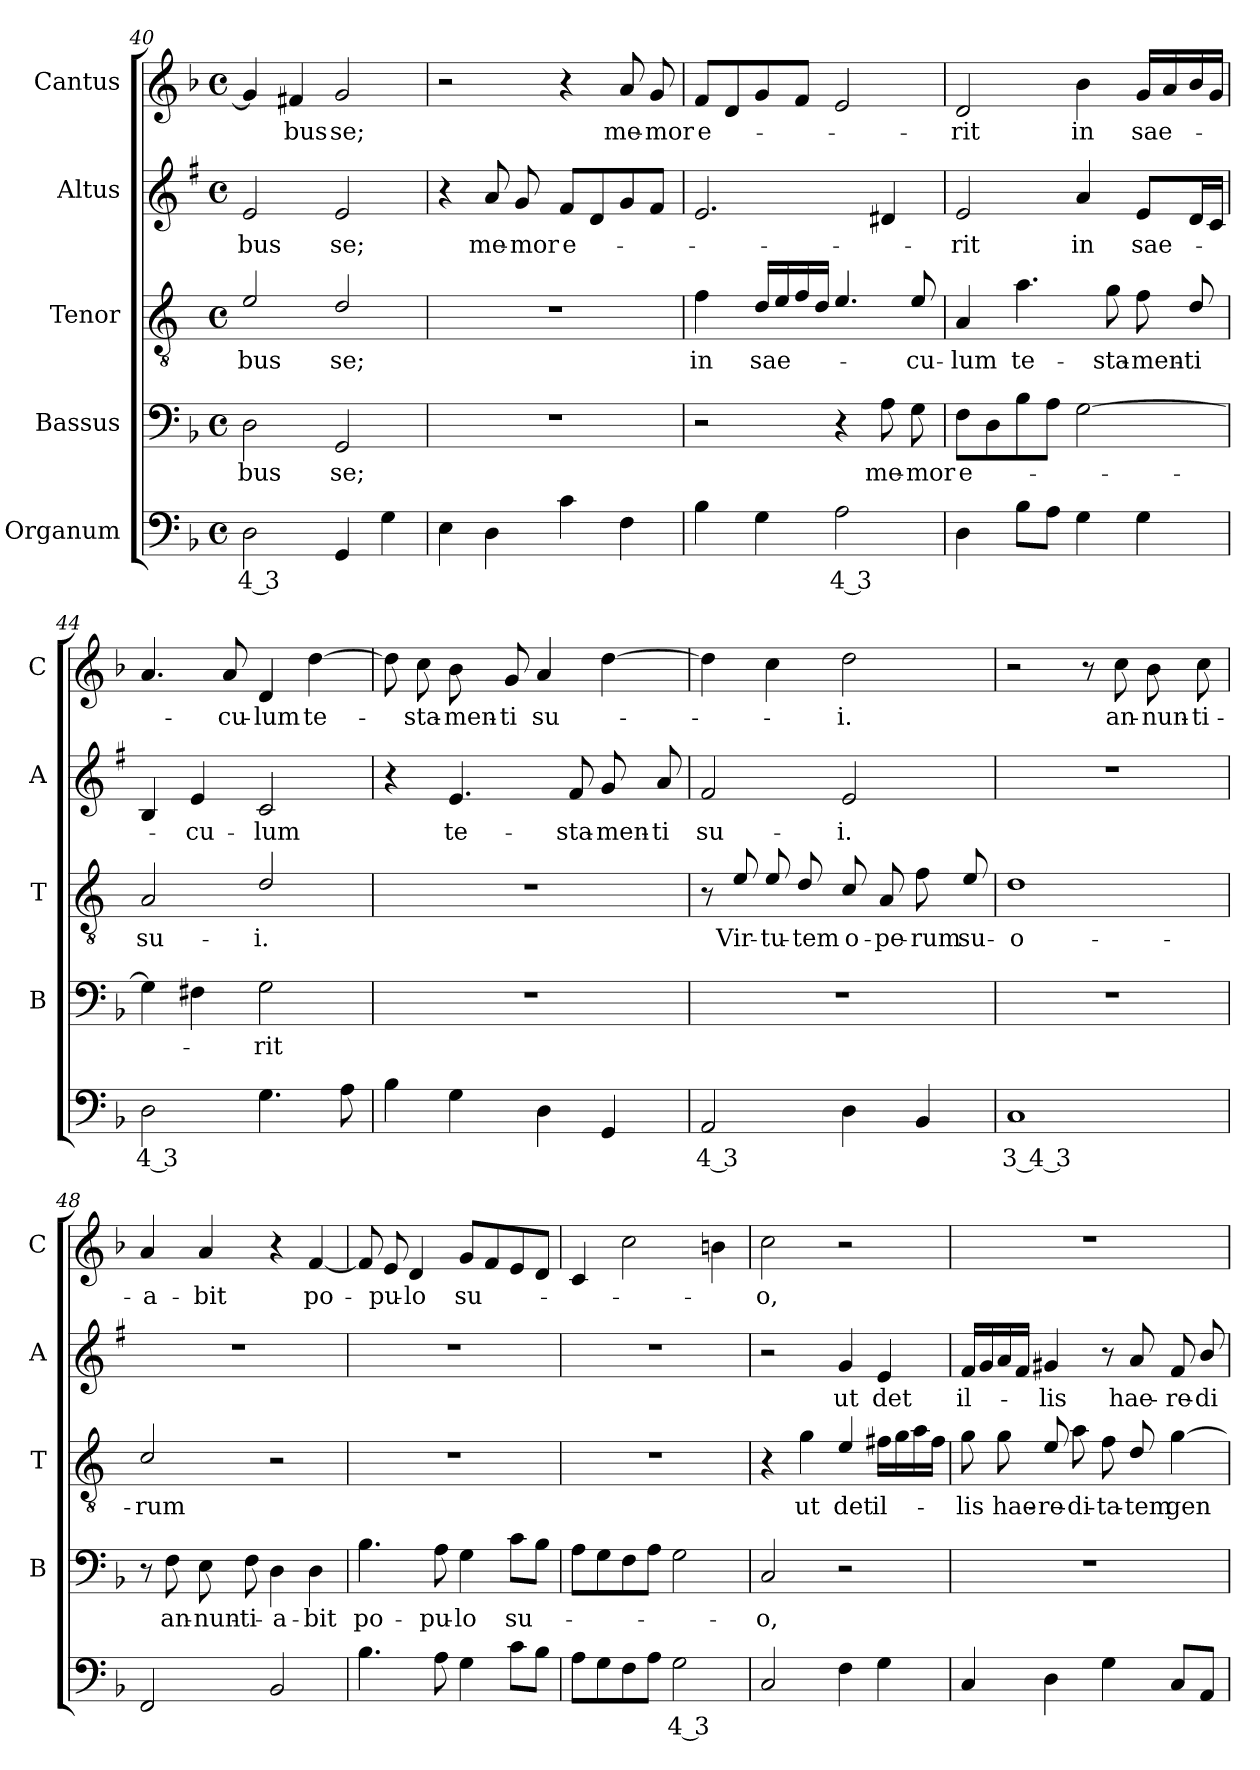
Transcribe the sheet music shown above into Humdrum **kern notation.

**kern	**text	**kern	**text	**kern	**text	**kern	**text	**kern	**text
*part5	*part5	*part4	*part4	*part3	*part3	*part2	*part2	*part1	*part1
*staff5	*staff5	*staff4	*staff4	*staff3	*staff3	*staff2	*staff2	*staff1	*staff1
*I"Organum	*	*I"Bassus	*	*I"Tenor	*	*I"Altus	*	*I"Cantus	*
*	*	*I'B	*	*I'T	*	*I'A	*	*I'C	*
*clefF4	*	*clefF4	*	*clefGv2	*	*clefG2	*	*clefG2	*
*	*	*	*	*ITrd4c7	*	*ITrd1c2	*	*	*
*k[b-]	*	*k[b-]	*	*k[b-]	*	*k[b-]	*	*k[b-]	*
*F:	*	*F:	*	*F:	*	*F:	*	*F:	*
*M4/4	*	*M4/4	*	*M4/4	*	*M4/4	*	*M4/4	*
*met(c)	*	*met(c)	*	*met(c)	*	*met(c)	*	*met(c)	*
=40	=40	=40	=40	=40	=40	=40	=40	=40	=40
!	!LO:LY:b	!	!LO:LY:b	!	!LO:LY:b	!	!LO:LY:b	!	!
2D\	4 3	2D\	-bus	2A/	-bus	2d/	-bus	4g/]	.
!	!	!	!	!	!	!	!	!	!LO:LY:b
.	.	.	.	.	.	.	.	4f#X/	-bus
!	!	!	!LO:LY:b	!	!LO:LY:b	!	!LO:LY:b	!	!LO:LY:b
4GG/	.	2GG/	se;	2G/	se;	2d/	se;	2g/	se;
4G\	.	.	.	.	.	.	.	.	.
=41	=41	=41	=41	=41	=41	=41	=41	=41	=41
4E\	.	1r	.	1r	.	4r	.	2r	.
!	!	!	!	!	!	!	!LO:LY:b	!	!
4D\	.	.	.	.	.	8g/	me-	.	.
!	!	!	!	!	!	!	!LO:LY:b	!	!
.	.	.	.	.	.	8f/	-mor	.	.
!	!	!	!	!	!	!	!LO:LY:b	!	!
4c\	.	.	.	.	.	8e/L	e-	4r	.
.	.	.	.	.	.	8c/	.	.	.
!	!	!	!	!	!	!	!	!	!LO:LY:b
4F\	.	.	.	.	.	8f/	.	8a/	me-
!	!	!	!	!	!	!	!	!	!LO:LY:b
.	.	.	.	.	.	8e/J	.	8g/	-mor
!!LO:LB:g=z
=42	=42	=42	=42	=42	=42	=42	=42	=42	=42
!	!	!	!	!	!LO:LY:b	!	!	!	!LO:LY:b
4B-\	.	2r	.	4B-\	in	2.d/	.	8f/L	e-
.	.	.	.	.	.	.	.	8d/	.
!	!	!	!	!	!LO:LY:b	!	!	!	!
4G\	.	.	.	16G/LL	sae-	.	.	8g/	.
.	.	.	.	16A/	.	.	.	.	.
.	.	.	.	16B-/	.	.	.	8f/J	.
.	.	.	.	16G/JJ	.	.	.	.	.
!	!LO:LY:b	!	!	!	!	!	!	!	!
2A\	4 3	4r	.	4.A/	.	.	.	2e/	.
!	!	!	!LO:LY:b	!	!	!	!	!	!
.	.	8A\	me-	.	.	4c#X/	.	.	.
!	!	!	!LO:LY:b	!	!LO:LY:b	!	!	!	!
.	.	8G\	-mor	8A/	-cu-	.	.	.	.
=43	=43	=43	=43	=43	=43	=43	=43	=43	=43
!	!	!	!LO:LY:b	!	!LO:LY:b	!	!LO:LY:b	!	!LO:LY:b
4D\	.	8F\L	e-	4D/	-lum	2d/	-rit	2d/	-rit
.	.	8D\	.	.	.	.	.	.	.
!	!	!	!	!	!LO:LY:b	!	!	!	!
8B-\L	.	8B-\	.	4.d\	te-	.	.	.	.
8A\J	.	8A\J	.	.	.	.	.	.	.
!	!	!	!	!	!	!	!LO:LY:b	!	!LO:LY:b
4G\	.	[2G\	.	.	.	4g/	in	4b-\	in
!	!	!	!	!	!LO:LY:b	!	!	!	!
.	.	.	.	8c\	-sta-	.	.	.	.
!	!	!	!	!	!LO:LY:b	!	!LO:LY:b	!	!LO:LY:b
4G\	.	.	.	8B-\	-men-	8d/L	sae-	16g/LL	sae-
.	.	.	.	.	.	.	.	16a/	.
!	!	!	!	!	!LO:LY:b	!	!	!	!
.	.	.	.	8G/	-ti	16c/L	.	16b-/	.
.	.	.	.	.	.	16B-/JJ	.	16g/JJ	.
=44	=44	=44	=44	=44	=44	=44	=44	=44	=44
!	!LO:LY:b	!	!	!	!LO:LY:b	!	!	!	!
2D\	4 3	4G\]	.	2D/	su-	4A/	.	4.a/	.
!	!	!	!	!	!	!	!LO:LY:b	!	!
.	.	4F#X\	.	.	.	4d/	-cu-	.	.
!	!	!	!	!	!	!	!	!	!LO:LY:b
.	.	.	.	.	.	.	.	8a/	-cu-
!	!	!	!LO:LY:b	!	!LO:LY:b	!	!LO:LY:b	!	!LO:LY:b
4.G\	.	2G\	-rit	2G/	-i.	2B-/	-lum	4d/	-lum
!	!	!	!	!	!	!	!	!	!LO:LY:b
.	.	.	.	.	.	.	.	[4dd\	te-
8A\	.	.	.	.	.	.	.	.	.
=45	=45	=45	=45	=45	=45	=45	=45	=45	=45
4B-\	.	1r	.	1r	.	4r	.	8dd\]	.
!	!	!	!	!	!	!	!	!	!LO:LY:b
.	.	.	.	.	.	.	.	8cc\	-sta-
!	!	!	!	!	!	!	!LO:LY:b	!	!LO:LY:b
4G\	.	.	.	.	.	4.d/	te-	8b-\	-men-
!	!	!	!	!	!	!	!	!	!LO:LY:b
.	.	.	.	.	.	.	.	8g/	-ti
!	!	!	!	!	!	!	!	!	!LO:LY:b
4D\	.	.	.	.	.	.	.	4a/	su-
!	!	!	!	!	!	!	!LO:LY:b	!	!
.	.	.	.	.	.	8e/	-sta-	.	.
!	!	!	!	!	!	!	!LO:LY:b	!	!
4GG/	.	.	.	.	.	8f/	-men-	[4dd\	.
!	!	!	!	!	!	!	!LO:LY:b	!	!
.	.	.	.	.	.	8g/	-ti	.	.
=46	=46	=46	=46	=46	=46	=46	=46	=46	=46
!	!LO:LY:b	!	!	!	!	!	!LO:LY:b	!	!
2AA/	4 3	1r	.	8r	.	2e/	su-	4dd\]	.
!	!	!	!	!	!LO:LY:b	!	!	!	!
.	.	.	.	8A/	Vir-	.	.	.	.
!	!	!	!	!	!LO:LY:b	!	!	!	!
.	.	.	.	8A/	-tu-	.	.	4cc\	.
!	!	!	!	!	!LO:LY:b	!	!	!	!
.	.	.	.	8G/	-tem	.	.	.	.
!	!	!	!	!	!LO:LY:b	!	!LO:LY:b	!	!LO:LY:b
4D\	.	.	.	8F/	o-	2d/	-i.	2dd\	-i.
!	!	!	!	!	!LO:LY:b	!	!	!	!
.	.	.	.	8D/	-pe-	.	.	.	.
!	!	!	!	!	!LO:LY:b	!	!	!	!
4BB-/	.	.	.	8B-\	-rum	.	.	.	.
!	!	!	!	!	!LO:LY:b	!	!	!	!
.	.	.	.	8A/	su-	.	.	.	.
!!LO:PB:g=z
=47	=47	=47	=47	=47	=47	=47	=47	=47	=47
!	!LO:LY:b	!	!	!	!LO:LY:b	!	!	!	!
1C	3 4 3	1r	.	1G	-o-	1r	.	2r	.
.	.	.	.	.	.	.	.	8r	.
!	!	!	!	!	!	!	!	!	!LO:LY:b
.	.	.	.	.	.	.	.	8cc\	an-
!	!	!	!	!	!	!	!	!	!LO:LY:b
.	.	.	.	.	.	.	.	8b-\	-nun-
!	!	!	!	!	!	!	!	!	!LO:LY:b
.	.	.	.	.	.	.	.	8cc\	-ti-
=48	=48	=48	=48	=48	=48	=48	=48	=48	=48
!	!	!	!	!	!LO:LY:b	!	!	!	!LO:LY:b
2FF/	.	8r	.	2F/	-rum	1r	.	4a/	-a-
!	!	!	!LO:LY:b	!	!	!	!	!	!
.	.	8F\	an-	.	.	.	.	.	.
!	!	!	!LO:LY:b	!	!	!	!	!	!LO:LY:b
.	.	8E\	-nun-	.	.	.	.	4a/	-bit
!	!	!	!LO:LY:b	!	!	!	!	!	!
.	.	8F\	-ti-	.	.	.	.	.	.
!	!	!	!LO:LY:b	!	!	!	!	!	!
2BB-/	.	4D\	-a-	2r	.	.	.	4r	.
!	!	!	!LO:LY:b	!	!	!	!	!	!LO:LY:b
.	.	4D\	-bit	.	.	.	.	[4f/	po-
=49	=49	=49	=49	=49	=49	=49	=49	=49	=49
!	!	!	!LO:LY:b	!	!	!	!	!	!
4.B-\	.	4.B-\	po-	1r	.	1r	.	8f/]	.
!	!	!	!	!	!	!	!	!	!LO:LY:b
.	.	.	.	.	.	.	.	8e/	-pu-
!	!	!	!	!	!	!	!	!	!LO:LY:b
.	.	.	.	.	.	.	.	4d/	-lo
!	!	!	!LO:LY:b	!	!	!	!	!	!
8A\	.	8A\	-pu-	.	.	.	.	.	.
!	!	!	!LO:LY:b	!	!	!	!	!	!LO:LY:b
4G\	.	4G\	-lo	.	.	.	.	8g/L	su-
.	.	.	.	.	.	.	.	8f/	.
!	!	!	!LO:LY:b	!	!	!	!	!	!
8c\L	.	8c\L	su-	.	.	.	.	8e/	.
8B-\J	.	8B-\J	.	.	.	.	.	8d/J	.
=50	=50	=50	=50	=50	=50	=50	=50	=50	=50
8A\L	.	8A\L	.	1r	.	1r	.	4c/	.
8G\	.	8G\	.	.	.	.	.	.	.
8F\	.	8F\	.	.	.	.	.	2cc\	.
8A\J	.	8A\J	.	.	.	.	.	.	.
!	!LO:LY:b	!	!	!	!	!	!	!	!
2G\	4 3	2G\	.	.	.	.	.	.	.
.	.	.	.	.	.	.	.	4bn\	.
=51	=51	=51	=51	=51	=51	=51	=51	=51	=51
!	!	!	!LO:LY:b	!	!	!	!	!	!LO:LY:b
2C/	.	2C/	-o,	4r	.	2r	.	2cc\	-o,
!	!	!	!	!	!LO:LY:b	!	!	!	!
.	.	.	.	4c\	ut	.	.	.	.
!	!	!	!	!	!LO:LY:b	!	!LO:LY:b	!	!
4F\	.	2r	.	4A/	det	4f/	ut	2r	.
!	!	!	!	!	!LO:LY:b	!	!LO:LY:b	!	!
4G\	.	.	.	16Bn\LL	il-	4d/	det	.	.
.	.	.	.	16c\	.	.	.	.	.
.	.	.	.	16d\	.	.	.	.	.
.	.	.	.	16B\JJ	.	.	.	.	.
!!LO:LB:g=z
=52	=52	=52	=52	=52	=52	=52	=52	=52	=52
!	!	!	!	!	!LO:LY:b	!	!LO:LY:b	!	!
4C/	.	1r	.	8c\	-lis	16e/LL	il-	1r	.
.	.	.	.	.	.	16f/	.	.	.
!	!	!	!	!	!LO:LY:b	!	!	!	!
.	.	.	.	8c\	hae-	16g/	.	.	.
.	.	.	.	.	.	16e/JJ	.	.	.
!	!	!	!	!	!LO:LY:b	!	!LO:LY:b	!	!
4D\	.	.	.	8A/	-re-	4f#X/	-lis	.	.
!	!	!	!	!	!LO:LY:b	!	!	!	!
.	.	.	.	8d\	-di-	.	.	.	.
!	!	!	!	!	!LO:LY:b	!	!	!	!
4G\	.	.	.	8B-\	-ta-	8r	.	.	.
!	!	!	!	!	!LO:LY:b	!	!LO:LY:b	!	!
.	.	.	.	8G/	-tem	8g/	hae-	.	.
!	!	!	!	!	!LO:LY:b	!	!LO:LY:b	!	!
8C/L	.	.	.	[4c\	gen-	8e/	-re-	.	.
!	!	!	!	!	!	!	!LO:LY:b	!	!
8AA/J	.	.	.	.	.	8a/	-di-	.	.
=	=	=	=	=	=	=	=	=	=
*-	*-	*-	*-	*-	*-	*-	*-	*-	*-
